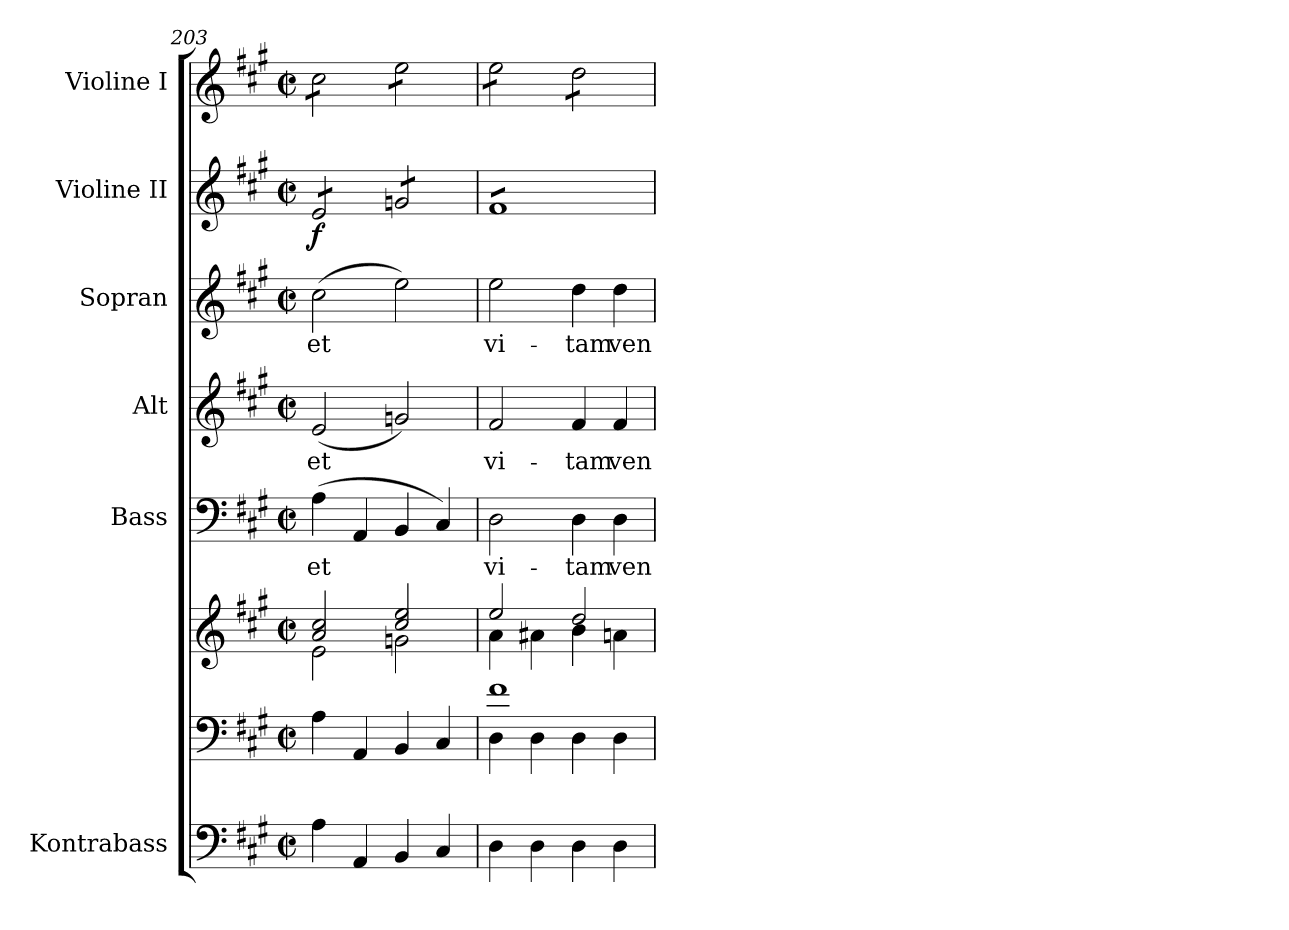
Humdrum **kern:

**kern	**kern	**kern	**kern	**text	**kern	**text	**kern	**text	**kern	**dynam	**kern
*part7	*part6	*part6	*part5	*part5	*part4	*part4	*part3	*part3	*part2	*part2	*part1
*staff8	*staff7	*staff6	*staff5	*staff5	*staff4	*staff4	*staff3	*staff3	*staff2	*staff2	*staff1
*I"Kontrabass	*	*	*I"Bass	*	*I"Alt	*	*I"Sopran	*	*I"Violine II	*	*I"Violine I
*I'Kb.	*	*	*I'B.	*	*I'A.	*	*I'S.	*	*I'Vl. II	*	*I'Vl. I
*clefF4	*clefF4	*clefG2	*clefF4	*	*clefG2	*	*clefG2	*	*clefG2	*	*clefG2
*ITrd7c12	*	*	*	*	*	*	*	*	*	*	*
*k[f#c#g#]	*k[f#c#g#]	*k[f#c#g#]	*k[f#c#g#]	*	*k[f#c#g#]	*	*k[f#c#g#]	*	*k[f#c#g#]	*	*k[f#c#g#]
*A:	*A:	*A:	*A:	*	*A:	*	*A:	*	*A:	*	*A:
*M2/2	*M2/2	*M2/2	*M2/2	*	*M2/2	*	*M2/2	*	*M2/2	*	*M2/2
*met(c|)	*met(c|)	*met(c|)	*met(c|)	*	*met(c|)	*	*met(c|)	*	*met(c|)	*	*met(c|)
=203	=203	=203	=203	=203	=203	=203	=203	=203	=203	=203	=203
*	*	*^	*	*	*	*	*	*	*	*	*
!	!	!	!	!	!LO:LY:b	!	!LO:LY:b	!	!LO:LY:b	!	!LO:DY:b	!
*	*	*	*	*	*	*	*	*	*	*tremolo	*	*
*	*	*	*	*	*	*	*	*	*	*	*	*tremolo
4AA\	4A\	2a/ 2cc#/	2e\	(>4A\	et	(<2e/	et	(>2cc#\	et	8e/L	f	8cc#\L
.	.	.	.	.	.	.	.	.	.	8e/	.	8cc#\
4AAA/	4AA/	.	.	4AA/	.	.	.	.	.	8e/	.	8cc#\
.	.	.	.	.	.	.	.	.	.	8e/J	.	8cc#\J
4BBB/	4BB/	2cc#/ 2ee/	2gn\	4BB/	.	2gn/)	.	2ee\)	.	8gn/L	.	8ee\L
.	.	.	.	.	.	.	.	.	.	8gn/	.	8ee\
4CC#/	4C#/	.	.	4C#/)	.	.	.	.	.	8gn/	.	8ee\
.	.	.	.	.	.	.	.	.	.	8gn/J	.	8ee\J
=204	=204	=204	=204	=204	=204	=204	=204	=204	=204	=204	=204	=204
*	*^	*	*	*	*	*	*	*	*	*	*	*
!	!	!	!	!	!	!LO:LY:b	!	!LO:LY:b	!	!LO:LY:b	!	!	!
4DD\	1f#	4D\	2ee/	4a\	2D\	vi-	2f#/	vi-	2ee\	vi-	8f#L	.	8ee\L
.	.	.	.	.	.	.	.	.	.	.	8f#	.	8ee\
4DD\	.	4D\	.	4a#X\	.	.	.	.	.	.	8f#	.	8ee\
.	.	.	.	.	.	.	.	.	.	.	8f#	.	8ee\J
!	!	!	!	!	!	!LO:LY:b	!	!LO:LY:b	!	!LO:LY:b	!	!	!
4DD\	.	4D\	2dd/	4b\	4D\	-tam	4f#/	-tam	4dd\	-tam	8f#	.	8dd\L
.	.	.	.	.	.	.	.	.	.	.	8f#	.	8dd\
!	!	!	!	!	!	!LO:LY:b	!	!LO:LY:b	!	!LO:LY:b	!	!	!
4DD\	.	4D\	.	4an\	4D\	ven-	4f#/	ven-	4dd\	ven-	8f#	.	8dd\
.	.	.	.	.	.	.	.	.	.	.	8f#J	.	8dd\J
*	*	*	*	*	*	*	*	*	*	*	*	*	*Xtremolo
*	*	*	*	*	*	*	*	*	*	*	*Xtremolo	*	*
*	*v	*v	*	*	*	*	*	*	*	*	*	*	*
*	*	*v	*v	*	*	*	*	*	*	*	*	*
=	=	=	=	=	=	=	=	=	=	=	=
*-	*-	*-	*-	*-	*-	*-	*-	*-	*-	*-	*-
